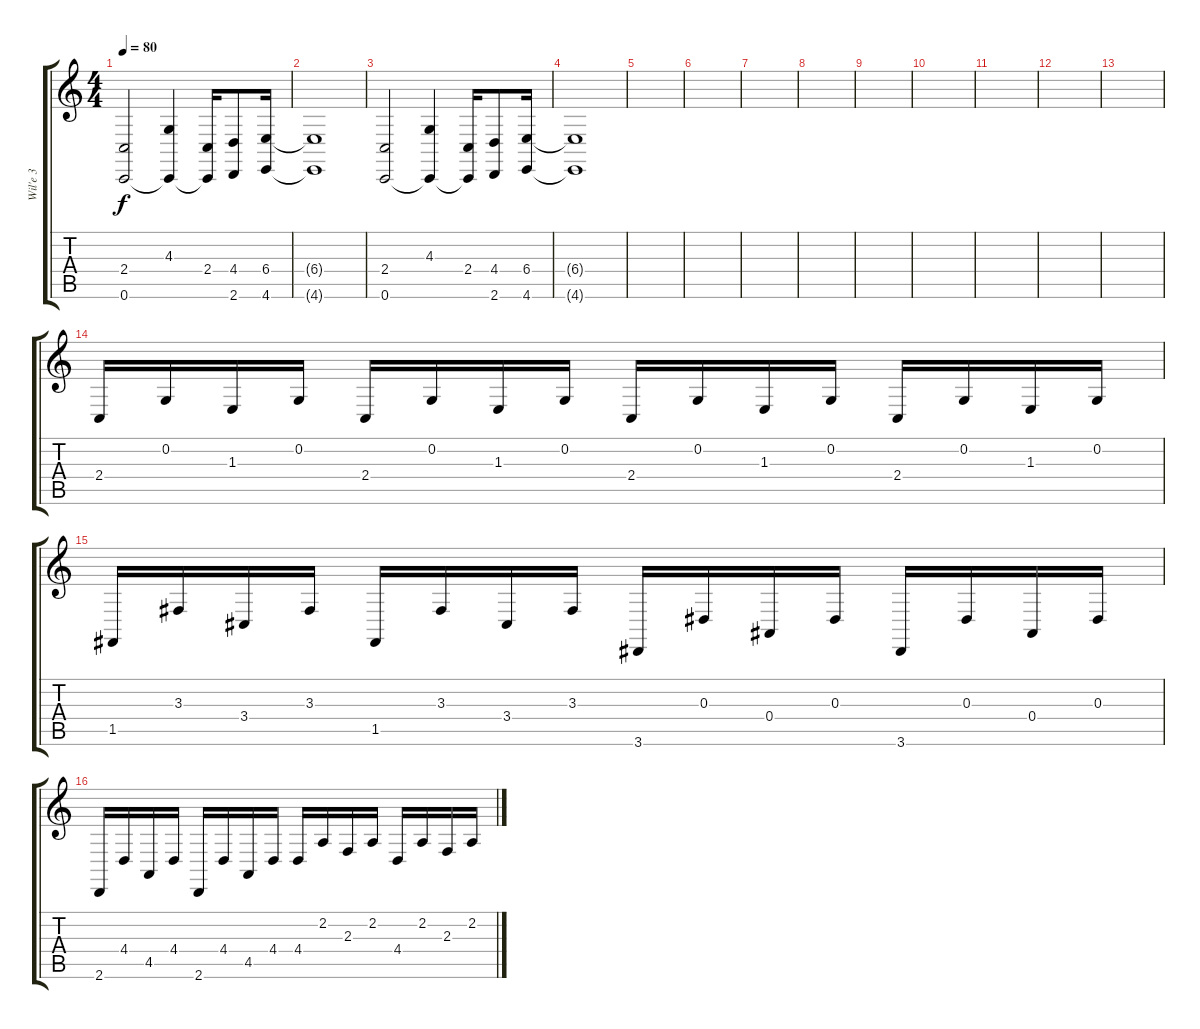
\track ("Wil'e 3" "Wil'e 3") {instrument acousticgrandpiano}
\staff {score tabs}
\tuning (C4 G3 Eb3 Bb2 F2 C2) {hide}
\ts (4 4)
\tempo 80
\clef g2
\ks c
(2.4 0.6).2{dy f} (4.3 0.6{t}).4 (2.4 0.6{t}).16 (4.4 2.6).8 (6.4 4.6).16 |
(6.4{t} 4.6{t}).1 |
(2.4 0.6).2 (4.3 0.6{t}).4 (2.4 0.6{t}).16 (4.4 2.6).8 (6.4 4.6).16 |
(6.4{t} 4.6{t}).1 |
|
|
|
|
|
|
|
|
|
2.4.16 0.2.16 1.3.16 0.2.16 2.4.16 0.2.16 1.3.16 0.2.16 2.4.16 0.2.16 1.3.16 0.2.16 2.4.16 0.2.16 1.3.16 0.2.16 |
1.5.16 3.3.16 3.4.16 3.3.16 1.5.16 3.3.16 3.4.16 3.3.16 3.6.16 0.3.16 0.4.16 0.3.16 3.6.16 0.3.16 0.4.16 0.3.16 |
2.6.16 4.4.16 4.5.16 4.4.16 2.6.16 4.4.16 4.5.16 4.4.16 4.4.16 2.2.16 2.3.16 2.2.16 4.4.16 2.2.16 2.3.16 2.2.16
